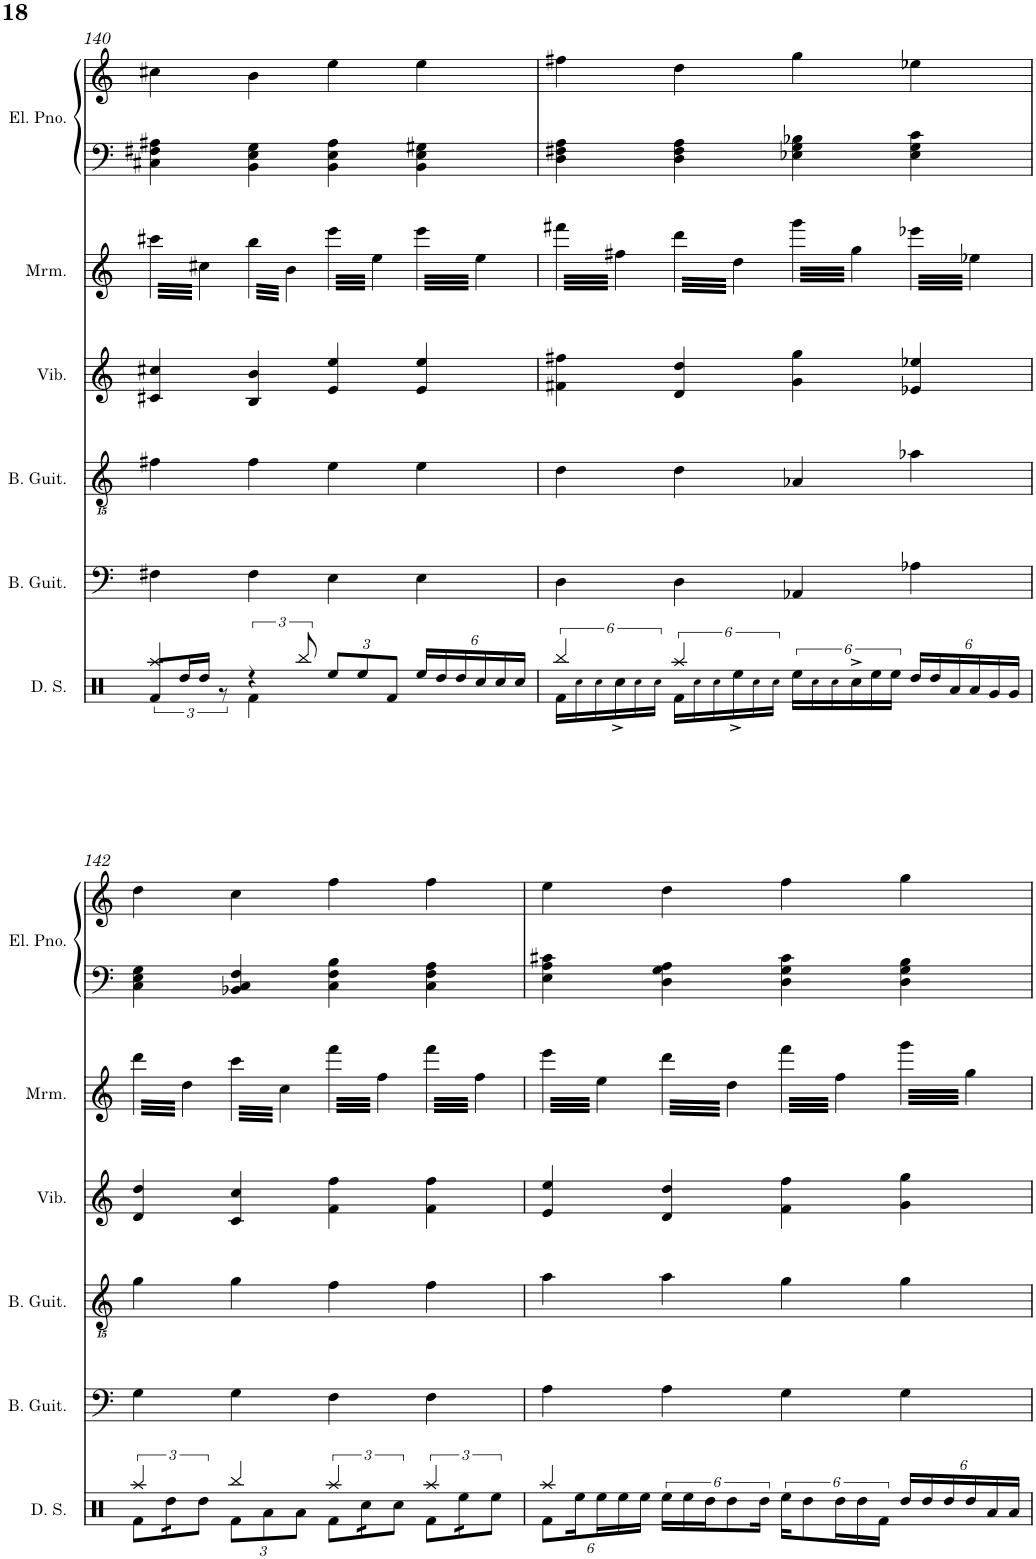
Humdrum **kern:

**kern	**kern	**kern	**kern	**kern	**kern	**kern
*part6	*part5	*part4	*part3	*part2	*part1	*part1
*staff7	*staff6	*staff5	*staff4	*staff3	*staff2	*staff1
*I"MDL Drum Set	*I"Bass Guitar	*I"Bass Guitar	*I"Vibraphone	*I"Marimba	*I"Electric Piano	*
*I'D. S.	*I'B. Guit.	*I'B. Guit.	*I'Vib.	*I'Mrm.	*I'El. Pno.	*
!!LO:PB:g=z
*clefX	*clefF4	*clefGvv2	*clefG2	*clefG2	*clefF4	*clefG2
*	*Trd7c12	*Trd7c12	*	*	*	*
*k[]	*k[]	*k[]	*k[]	*k[]	*k[]	*k[]
*M4/4	*M4/4	*M4/4	*M4/4	*M4/4	*M4/4	*M4/4
=140	=140	=140	=140	=140	=140	=140
*^	*	*	*	*	*	*
*	*	*	*	*	*tremolo	*	*
4Raa/	12Rf/L	4F#X\	4F#X\	4c#X/ 4cc#X/	64ccc#X\LLLL	4C#X\ 4F#X\ 4A#X\	4cc#X\
.	.	.	.	.	64cc#X\	.	.
.	.	.	.	.	64ccc#X\	.	.
.	.	.	.	.	64cc#X\	.	.
.	.	.	.	.	64ccc#X\	.	.
.	.	.	.	.	64cc#X\	.	.
.	24Rdd/L	.	.	.	.	.	.
.	.	.	.	.	64ccc#X\	.	.
.	.	.	.	.	64cc#X\	.	.
.	24Rdd/JJ	.	.	.	64ccc#X\	.	.
.	.	.	.	.	64cc#X\	.	.
.	.	.	.	.	64ccc#X\	.	.
.	12r	.	.	.	.	.	.
.	.	.	.	.	64cc#X\	.	.
.	.	.	.	.	64ccc#X\	.	.
.	.	.	.	.	64cc#X\	.	.
.	.	.	.	.	64ccc#X\	.	.
.	.	.	.	.	64cc#X\JJJJ	.	.
6r	4Rf\	4F#\	4F#\	4B/ 4b/	64bb\LLLL	4BB\ 4E\ 4G\	4b\
.	.	.	.	.	64b\	.	.
.	.	.	.	.	64bb\	.	.
.	.	.	.	.	64b\	.	.
.	.	.	.	.	64bb\	.	.
.	.	.	.	.	64b\	.	.
.	.	.	.	.	64bb\	.	.
.	.	.	.	.	64b\	.	.
.	.	.	.	.	64bb\	.	.
.	.	.	.	.	64b\	.	.
.	.	.	.	.	64bb\	.	.
12Rbb/	.	.	.	.	.	.	.
.	.	.	.	.	64b\	.	.
.	.	.	.	.	64bb\	.	.
.	.	.	.	.	64b\	.	.
.	.	.	.	.	64bb\	.	.
.	.	.	.	.	64b\JJJJ	.	.
*Xbrackettup	*	*	*	*	*	*	*
12Ree/L	2ryy	4E\	4E\	4e/ 4ee/	64eee\LLLL	4BB\ 4E\ 4A#\	4ee\
.	.	.	.	.	64ee\	.	.
.	.	.	.	.	64eee\	.	.
.	.	.	.	.	64ee\	.	.
.	.	.	.	.	64eee\	.	.
.	.	.	.	.	64ee\	.	.
12Ree/	.	.	.	.	.	.	.
.	.	.	.	.	64eee\	.	.
.	.	.	.	.	64ee\	.	.
.	.	.	.	.	64eee\	.	.
.	.	.	.	.	64ee\	.	.
.	.	.	.	.	64eee\	.	.
12Rf/J	.	.	.	.	.	.	.
.	.	.	.	.	64ee\	.	.
.	.	.	.	.	64eee\	.	.
.	.	.	.	.	64ee\	.	.
.	.	.	.	.	64eee\	.	.
.	.	.	.	.	64ee\JJJJ	.	.
24Ree/LL	.	4E\	4E\	4e/ 4ee/	64eee\LLLL	4BB\ 4E\ 4G#X\	4ee\
.	.	.	.	.	64ee\	.	.
.	.	.	.	.	64eee\	.	.
24Rdd/	.	.	.	.	.	.	.
.	.	.	.	.	64ee\	.	.
.	.	.	.	.	64eee\	.	.
.	.	.	.	.	64ee\	.	.
24Rdd/	.	.	.	.	.	.	.
.	.	.	.	.	64eee\	.	.
.	.	.	.	.	64ee\	.	.
24Rcc/	.	.	.	.	64eee\	.	.
.	.	.	.	.	64ee\	.	.
.	.	.	.	.	64eee\	.	.
24Rcc/	.	.	.	.	.	.	.
.	.	.	.	.	64ee\	.	.
.	.	.	.	.	64eee\	.	.
.	.	.	.	.	64ee\	.	.
24Rcc/JJ	.	.	.	.	.	.	.
.	.	.	.	.	64eee\	.	.
.	.	.	.	.	64ee\JJJJ	.	.
=141	=141	=141	=141	=141	=141	=141	=141
*brackettup	*	*	*	*	*	*	*
24Rf\LL	4Rbb/	4D\	4D\	4f#X\ 4ff#X\	64fff#X\LLLL	4D\ 4F#X\ 4A\	4ff#X\
.	.	.	.	.	64ff#X\	.	.
.	.	.	.	.	64fff#X\	.	.
24Rcc!\	.	.	.	.	.	.	.
.	.	.	.	.	64ff#X\	.	.
.	.	.	.	.	64fff#X\	.	.
.	.	.	.	.	64ff#X\	.	.
24Rcc!\	.	.	.	.	.	.	.
.	.	.	.	.	64fff#X\	.	.
.	.	.	.	.	64ff#X\	.	.
24Rcc^\	.	.	.	.	64fff#X\	.	.
.	.	.	.	.	64ff#X\	.	.
.	.	.	.	.	64fff#X\	.	.
24Rcc!\	.	.	.	.	.	.	.
.	.	.	.	.	64ff#X\	.	.
.	.	.	.	.	64fff#X\	.	.
.	.	.	.	.	64ff#X\	.	.
24Rcc!\JJ	.	.	.	.	.	.	.
.	.	.	.	.	64fff#X\	.	.
.	.	.	.	.	64ff#X\JJJJ	.	.
24Rf\LL	4Raa/	4D\	4D\	4d/ 4dd/	64ddd\LLLL	4D\ 4F#\ 4A\	4dd\
.	.	.	.	.	64dd\	.	.
.	.	.	.	.	64ddd\	.	.
24Rcc!\	.	.	.	.	.	.	.
.	.	.	.	.	64dd\	.	.
.	.	.	.	.	64ddd\	.	.
.	.	.	.	.	64dd\	.	.
24Rcc!\	.	.	.	.	.	.	.
.	.	.	.	.	64ddd\	.	.
.	.	.	.	.	64dd\	.	.
24Ree^\	.	.	.	.	64ddd\	.	.
.	.	.	.	.	64dd\	.	.
.	.	.	.	.	64ddd\	.	.
24Rcc!\	.	.	.	.	.	.	.
.	.	.	.	.	64dd\	.	.
.	.	.	.	.	64ddd\	.	.
.	.	.	.	.	64dd\	.	.
24Rcc!\JJ	.	.	.	.	.	.	.
.	.	.	.	.	64ddd\	.	.
.	.	.	.	.	64dd\JJJJ	.	.
24Ree\LL	2ryy	4AA-X/	4AA-X/	4g\ 4gg\	64ggg\LLLL	4E-X\ 4G\ 4B-X\	4gg\
.	.	.	.	.	64gg\	.	.
.	.	.	.	.	64ggg\	.	.
24Rcc!\	.	.	.	.	.	.	.
.	.	.	.	.	64gg\	.	.
.	.	.	.	.	64ggg\	.	.
.	.	.	.	.	64gg\	.	.
24Rcc!\	.	.	.	.	.	.	.
.	.	.	.	.	64ggg\	.	.
.	.	.	.	.	64gg\	.	.
24Rcc^>\	.	.	.	.	64ggg\	.	.
.	.	.	.	.	64gg\	.	.
.	.	.	.	.	64ggg\	.	.
24Ree\	.	.	.	.	.	.	.
.	.	.	.	.	64gg\	.	.
.	.	.	.	.	64ggg\	.	.
.	.	.	.	.	64gg\	.	.
24Ree\JJ	.	.	.	.	.	.	.
.	.	.	.	.	64ggg\	.	.
.	.	.	.	.	64gg\JJJJ	.	.
*Xbrackettup	*	*	*	*	*	*	*
24Rdd/LL	.	4A-X\	4A-X\	4e-X/ 4ee-X/	64eee-X\LLLL	4E-\ 4G\ 4c\	4ee-X\
.	.	.	.	.	64ee-X\	.	.
.	.	.	.	.	64eee-X\	.	.
24Rdd/	.	.	.	.	.	.	.
.	.	.	.	.	64ee-X\	.	.
.	.	.	.	.	64eee-X\	.	.
.	.	.	.	.	64ee-X\	.	.
24Ra/	.	.	.	.	.	.	.
.	.	.	.	.	64eee-X\	.	.
.	.	.	.	.	64ee-X\	.	.
24Ra/	.	.	.	.	64eee-X\	.	.
.	.	.	.	.	64ee-X\	.	.
.	.	.	.	.	64eee-X\	.	.
24Rg/	.	.	.	.	.	.	.
.	.	.	.	.	64ee-X\	.	.
.	.	.	.	.	64eee-X\	.	.
.	.	.	.	.	64ee-X\	.	.
24Rg/JJ	.	.	.	.	.	.	.
.	.	.	.	.	64eee-X\	.	.
.	.	.	.	.	64ee-X\JJJJ	.	.
!!LO:LB:g=z
=142	=142	=142	=142	=142	=142	=142	=142
*brackettup	*	*	*	*	*	*	*
12Rf\L	4Raa/	4G\	4G\	4d/ 4dd/	64ddd\LLLL	4C\ 4E\ 4G\	4dd\
.	.	.	.	.	64dd\	.	.
.	.	.	.	.	64ddd\	.	.
.	.	.	.	.	64dd\	.	.
.	.	.	.	.	64ddd\	.	.
.	.	.	.	.	64dd\	.	.
*tremolo	*	*	*	*	*	*	*
24Rdd\	.	.	.	.	.	.	.
.	.	.	.	.	64ddd\	.	.
.	.	.	.	.	64dd\	.	.
24Rdd\	.	.	.	.	64ddd\	.	.
*Xtremolo	*	*	*	*	*	*	*
.	.	.	.	.	64dd\	.	.
.	.	.	.	.	64ddd\	.	.
12Rdd\J	.	.	.	.	.	.	.
.	.	.	.	.	64dd\	.	.
.	.	.	.	.	64ddd\	.	.
.	.	.	.	.	64dd\	.	.
.	.	.	.	.	64ddd\	.	.
.	.	.	.	.	64dd\JJJJ	.	.
*Xbrackettup	*	*	*	*	*	*	*
12Rf\L	4Rbb/	4G\	4G\	4c/ 4cc/	64ccc\LLLL	4BB-X/ 4C/ 4F/	4cc\
.	.	.	.	.	64cc\	.	.
.	.	.	.	.	64ccc\	.	.
.	.	.	.	.	64cc\	.	.
.	.	.	.	.	64ccc\	.	.
.	.	.	.	.	64cc\	.	.
12Ra\	.	.	.	.	.	.	.
.	.	.	.	.	64ccc\	.	.
.	.	.	.	.	64cc\	.	.
.	.	.	.	.	64ccc\	.	.
.	.	.	.	.	64cc\	.	.
.	.	.	.	.	64ccc\	.	.
12Ra\J	.	.	.	.	.	.	.
.	.	.	.	.	64cc\	.	.
.	.	.	.	.	64ccc\	.	.
.	.	.	.	.	64cc\	.	.
.	.	.	.	.	64ccc\	.	.
.	.	.	.	.	64cc\JJJJ	.	.
*brackettup	*	*	*	*	*	*	*
12Rf\L	4Raa/	4F\	4F\	4f\ 4ff\	64fff\LLLL	4C\ 4F\ 4B\	4ff\
.	.	.	.	.	64ff\	.	.
.	.	.	.	.	64fff\	.	.
.	.	.	.	.	64ff\	.	.
.	.	.	.	.	64fff\	.	.
.	.	.	.	.	64ff\	.	.
*tremolo	*	*	*	*	*	*	*
24Rcc\	.	.	.	.	.	.	.
.	.	.	.	.	64fff\	.	.
.	.	.	.	.	64ff\	.	.
24Rcc\	.	.	.	.	64fff\	.	.
*Xtremolo	*	*	*	*	*	*	*
.	.	.	.	.	64ff\	.	.
.	.	.	.	.	64fff\	.	.
12Rcc\J	.	.	.	.	.	.	.
.	.	.	.	.	64ff\	.	.
.	.	.	.	.	64fff\	.	.
.	.	.	.	.	64ff\	.	.
.	.	.	.	.	64fff\	.	.
.	.	.	.	.	64ff\JJJJ	.	.
12Rf\L	4Raa/	4F\	4F\	4f\ 4ff\	64fff\LLLL	4C\ 4F\ 4A\	4ff\
.	.	.	.	.	64ff\	.	.
.	.	.	.	.	64fff\	.	.
.	.	.	.	.	64ff\	.	.
.	.	.	.	.	64fff\	.	.
.	.	.	.	.	64ff\	.	.
*tremolo	*	*	*	*	*	*	*
24Ree\	.	.	.	.	.	.	.
.	.	.	.	.	64fff\	.	.
.	.	.	.	.	64ff\	.	.
24Ree\	.	.	.	.	64fff\	.	.
*Xtremolo	*	*	*	*	*	*	*
.	.	.	.	.	64ff\	.	.
.	.	.	.	.	64fff\	.	.
12Ree\J	.	.	.	.	.	.	.
.	.	.	.	.	64ff\	.	.
.	.	.	.	.	64fff\	.	.
.	.	.	.	.	64ff\	.	.
.	.	.	.	.	64fff\	.	.
.	.	.	.	.	64ff\JJJJ	.	.
=143	=143	=143	=143	=143	=143	=143	=143
*Xbrackettup	*	*	*	*	*	*	*
12Rf\L	4Raa/	4A\	4A\	4e/ 4ee/	64eee\LLLL	4E\ 4A\ 4c#X\	4ee\
.	.	.	.	.	64ee\	.	.
.	.	.	.	.	64eee\	.	.
.	.	.	.	.	64ee\	.	.
.	.	.	.	.	64eee\	.	.
.	.	.	.	.	64ee\	.	.
24Ree\L	.	.	.	.	.	.	.
.	.	.	.	.	64eee\	.	.
.	.	.	.	.	64ee\	.	.
24Ree\L	.	.	.	.	64eee\	.	.
.	.	.	.	.	64ee\	.	.
.	.	.	.	.	64eee\	.	.
24Ree\	.	.	.	.	.	.	.
.	.	.	.	.	64ee\	.	.
.	.	.	.	.	64eee\	.	.
.	.	.	.	.	64ee\	.	.
24Ree\JJ	.	.	.	.	.	.	.
.	.	.	.	.	64eee\	.	.
.	.	.	.	.	64ee\JJJJ	.	.
*brackettup	*	*	*	*	*	*	*
24Ree\LL	2.ryy	4A\	4A\	4d/ 4dd/	64ddd\LLLL	4D\ 4G\ 4A\	4dd\
.	.	.	.	.	64dd\	.	.
.	.	.	.	.	64ddd\	.	.
24Ree\	.	.	.	.	.	.	.
.	.	.	.	.	64dd\	.	.
.	.	.	.	.	64ddd\	.	.
.	.	.	.	.	64dd\	.	.
24Rdd\J	.	.	.	.	.	.	.
.	.	.	.	.	64ddd\	.	.
.	.	.	.	.	64dd\	.	.
12Rdd\	.	.	.	.	64ddd\	.	.
.	.	.	.	.	64dd\	.	.
.	.	.	.	.	64ddd\	.	.
.	.	.	.	.	64dd\	.	.
.	.	.	.	.	64ddd\	.	.
.	.	.	.	.	64dd\	.	.
24Rdd\Jk	.	.	.	.	.	.	.
.	.	.	.	.	64ddd\	.	.
.	.	.	.	.	64dd\JJJJ	.	.
24Ree\KL	.	4G\	4G\	4f\ 4ff\	64fff\LLLL	4D\ 4G\ 4c#\	4ff\
.	.	.	.	.	64ff\	.	.
.	.	.	.	.	64fff\	.	.
12Rdd\	.	.	.	.	.	.	.
.	.	.	.	.	64ff\	.	.
.	.	.	.	.	64fff\	.	.
.	.	.	.	.	64ff\	.	.
.	.	.	.	.	64fff\	.	.
.	.	.	.	.	64ff\	.	.
24Rdd\L	.	.	.	.	64fff\	.	.
.	.	.	.	.	64ff\	.	.
.	.	.	.	.	64fff\	.	.
24Rdd\	.	.	.	.	.	.	.
.	.	.	.	.	64ff\	.	.
.	.	.	.	.	64fff\	.	.
.	.	.	.	.	64ff\	.	.
24Rf\JJ	.	.	.	.	.	.	.
.	.	.	.	.	64fff\	.	.
.	.	.	.	.	64ff\JJJJ	.	.
*Xbrackettup	*	*	*	*	*	*	*
24Rdd/LL	.	4G\	4G\	4g\ 4gg\	64ggg\LLLL	4D\ 4G\ 4B\	4gg\
.	.	.	.	.	64gg\	.	.
.	.	.	.	.	64ggg\	.	.
24Rdd/	.	.	.	.	.	.	.
.	.	.	.	.	64gg\	.	.
.	.	.	.	.	64ggg\	.	.
.	.	.	.	.	64gg\	.	.
24Rdd/	.	.	.	.	.	.	.
.	.	.	.	.	64ggg\	.	.
.	.	.	.	.	64gg\	.	.
24Rdd/	.	.	.	.	64ggg\	.	.
.	.	.	.	.	64gg\	.	.
.	.	.	.	.	64ggg\	.	.
24Ra/	.	.	.	.	.	.	.
.	.	.	.	.	64gg\	.	.
.	.	.	.	.	64ggg\	.	.
.	.	.	.	.	64gg\	.	.
24Ra/JJ	.	.	.	.	.	.	.
.	.	.	.	.	64ggg\	.	.
.	.	.	.	.	64gg\JJJJ	.	.
*	*	*	*	*	*Xtremolo	*	*
.	.	.	.	.	.	.	.
.	.	.	.	.	.	.	.
.	.	.	.	.	.	.	.
.	.	.	.	.	.	.	.
.	.	.	.	.	.	.	.
.	.	.	.	.	.	.	.
.	.	.	.	.	.	.	.
.	.	.	.	.	.	.	.
*v	*v	*	*	*	*	*	*
=	=	=	=	=	=	=
*-	*-	*-	*-	*-	*-	*-
